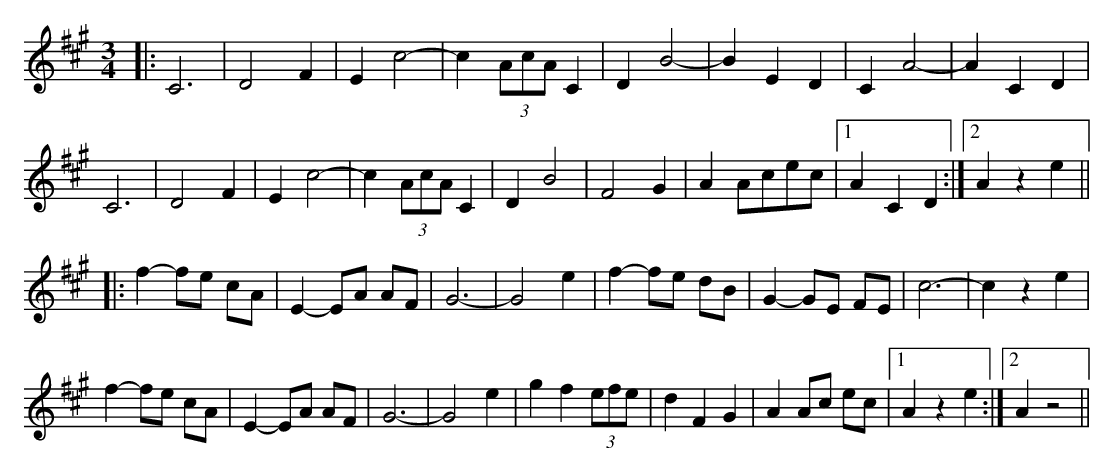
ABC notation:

X:1
M:3/4
K:A
|:C6|D4 F2|E2 c4-|c2 (3AcA C2|D2 B4-|B2 E2 D2|C2 A4-|A2 C2 D2|
 C6|D4 F2|E2 c4-|c2 (3AcA C2|D2 B4|F4 G2|A2 Acec|1 A2 C2 D2:|2 A2 z2 e2||
|:f2-fe cA|E2-EA AF| G6-|G4 e2|f2-fe dB|G2-GE FE|c6-|c2 z2 e2|
f2-fe cA|E2-EA AF| G6-|G4 e2|g2f2 (3efe|d2 F2G2|A2 Ac ec|1 A2 z2 e2:|2 A2 z4||
